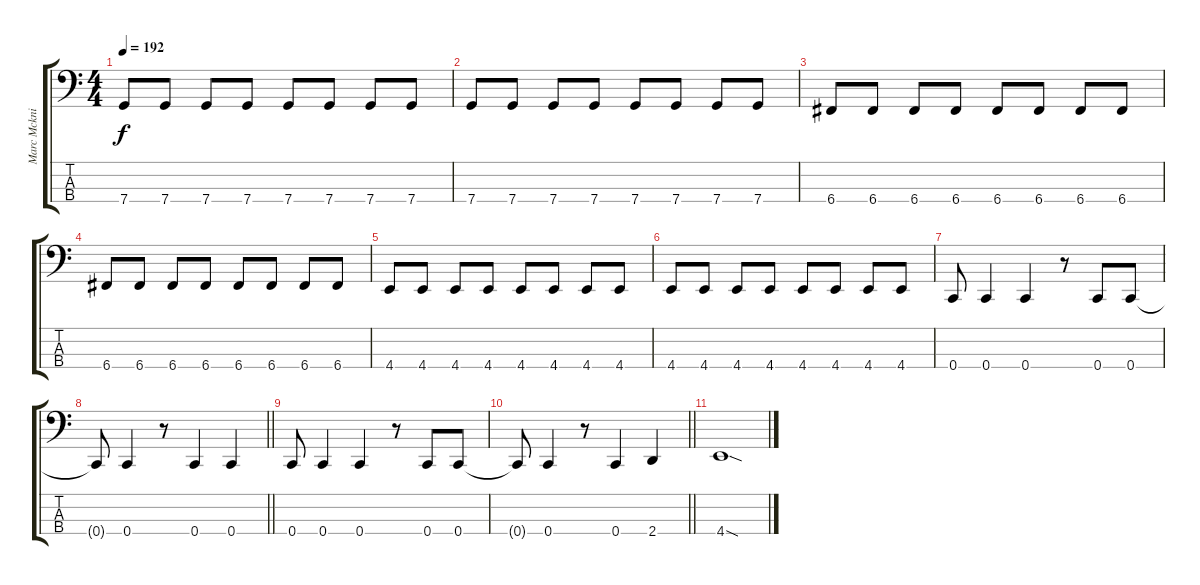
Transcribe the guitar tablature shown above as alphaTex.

\track ("Marc Mcknight" "Marc Mckni") {instrument electricbasspick}
\staff {score tabs}
\tuning (F2 C2 G1 C1) {hide}
\ts (4 4)
\tempo 192
\clef f4
\ks aminor
7.4.8{dy f} 7.4.8 7.4.8 7.4.8 7.4.8 7.4.8 7.4.8 7.4.8 |
7.4.8 7.4.8 7.4.8 7.4.8 7.4.8 7.4.8 7.4.8 7.4.8 |
6.4.8 6.4.8 6.4.8 6.4.8 6.4.8 6.4.8 6.4.8 6.4.8 |
6.4.8 6.4.8 6.4.8 6.4.8 6.4.8 6.4.8 6.4.8 6.4.8 |
4.4.8 4.4.8 4.4.8 4.4.8 4.4.8 4.4.8 4.4.8 4.4.8 |
4.4.8 4.4.8 4.4.8 4.4.8 4.4.8 4.4.8 4.4.8 4.4.8 |
0.4.8 0.4.4 0.4.4 r.8 0.4.8 0.4.8 |
\barLineRight lightlight
0.4{t}.8 0.4.4 r.8 0.4.4 0.4.4 |
0.4.8 0.4.4 0.4.4 r.8 0.4.8 0.4.8 |
\barLineRight lightlight
0.4{t}.8 0.4.4 r.8 0.4.4 2.4.4 |
4.4{sod}.1
